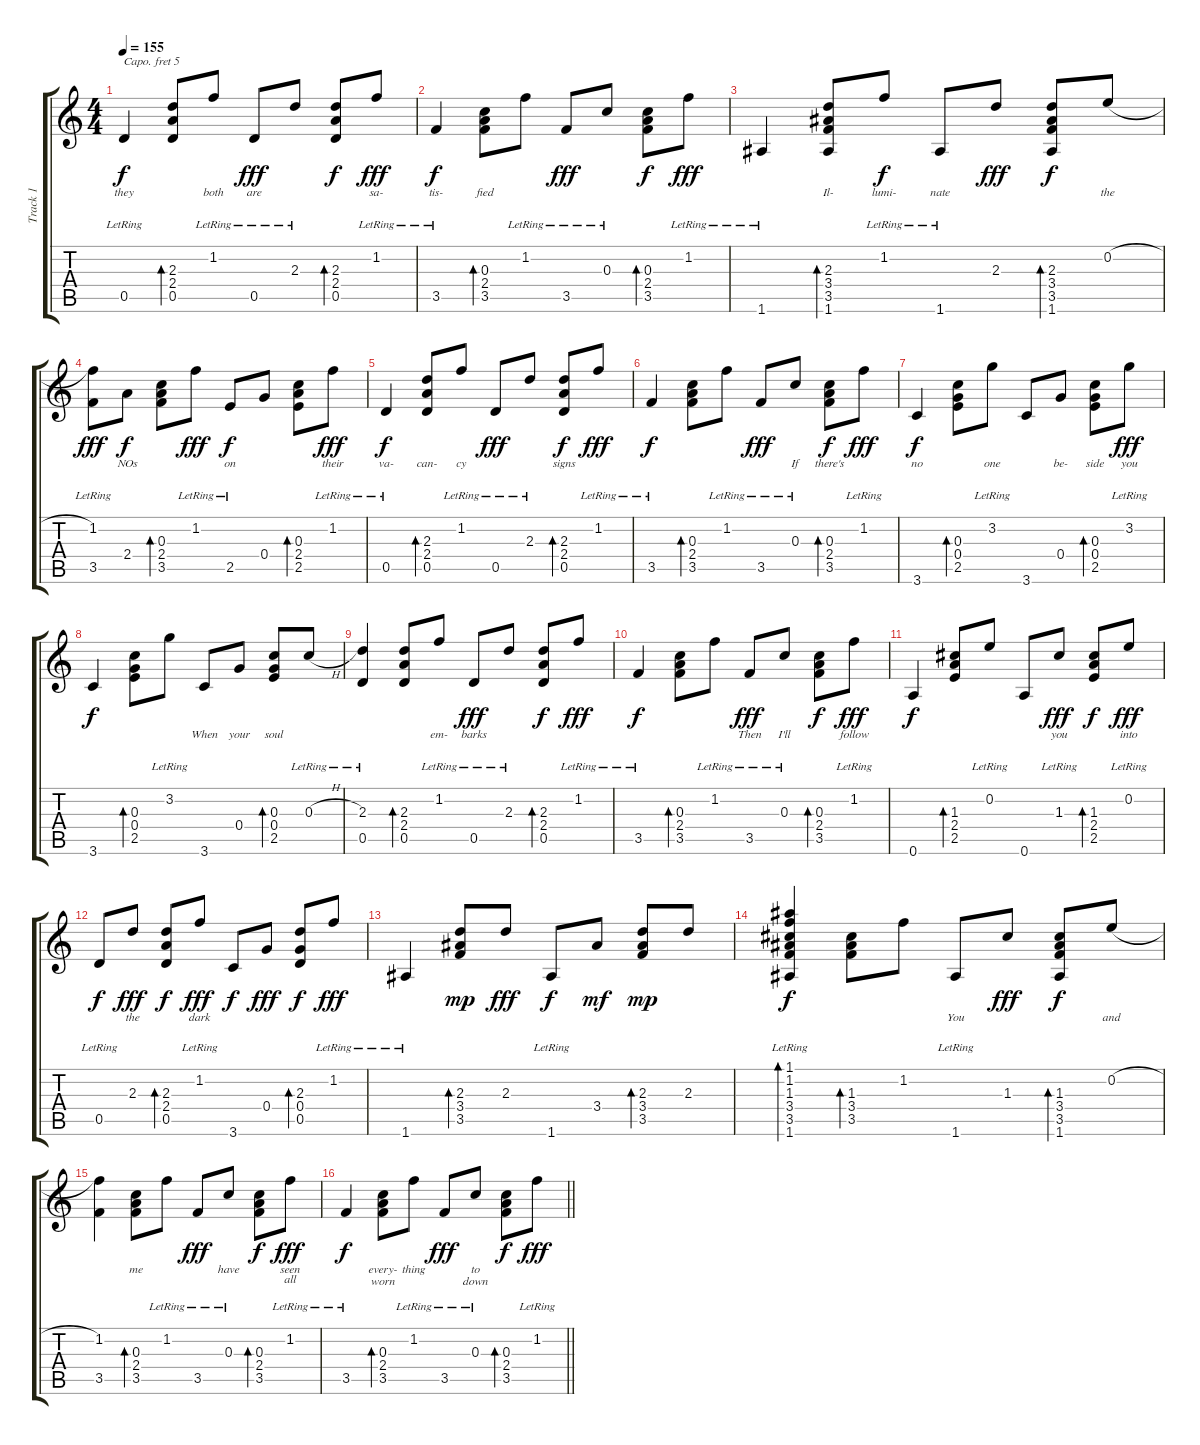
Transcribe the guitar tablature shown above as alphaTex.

\track ("Track 1" "Track 1") {instrument acousticguitarsteel}
\staff {score tabs}
\capo 5
\tuning (E4 B3 G3 D3 A2 E2) {hide}
\ts (4 4)
\tempo 155
\clef g2
\ks c
0.5{lr}.4{lyrics (0 "they") lyrics (1 "") lyrics (2 "") lyrics (3 "") lyrics (4 "") dy f} (2.3 2.4 0.5).8{bd 60 lyrics (0 "") lyrics (1 "") lyrics (2 "") lyrics (3 "") lyrics (4 "")} 1.2{lr}.8{lyrics (0 "both") lyrics (1 "") lyrics (2 "") lyrics (3 "") lyrics (4 "")} 0.5{lr}.8{lyrics (0 "are") lyrics (1 "") lyrics (2 "") lyrics (3 "") lyrics (4 "") dy fff} 2.3{lr}.8{lyrics (0 "") lyrics (1 "") lyrics (2 "") lyrics (3 "") lyrics (4 "")} (2.3 2.4 0.5).8{bd 60 lyrics (0 "") lyrics (1 "") lyrics (2 "") lyrics (3 "") lyrics (4 "") dy f} 1.2{lr}.8{lyrics (0 "sa-") lyrics (1 "") lyrics (2 "") lyrics (3 "") lyrics (4 "") dy fff} |
3.5{lr}.4{lyrics (0 "tis-") lyrics (1 "") lyrics (2 "") lyrics (3 "") lyrics (4 "") dy f} (0.3 2.4 3.5).8{bd 60 lyrics (0 "fied") lyrics (1 "") lyrics (2 "") lyrics (3 "") lyrics (4 "")} 1.2{lr}.8{lyrics (0 "") lyrics (1 "") lyrics (2 "") lyrics (3 "") lyrics (4 "")} 3.5{lr}.8{lyrics (0 "") lyrics (1 "") lyrics (2 "") lyrics (3 "") lyrics (4 "") dy fff} 0.3{lr}.8{lyrics (0 "") lyrics (1 "") lyrics (2 "") lyrics (3 "") lyrics (4 "")} (0.3 2.4 3.5).8{bd 60 lyrics (0 "") lyrics (1 "") lyrics (2 "") lyrics (3 "") lyrics (4 "") dy f} 1.2{lr}.8{lyrics (0 "") lyrics (1 "") lyrics (2 "") lyrics (3 "") lyrics (4 "") dy fff} |
1.6{lr}.4{lyrics (0 "") lyrics (1 "") lyrics (2 "") lyrics (3 "") lyrics (4 "")} (2.3 3.4 3.5 1.6).8{bd 60 lyrics (0 "Il-") lyrics (1 "") lyrics (2 "") lyrics (3 "") lyrics (4 "")} 1.2{lr}.8{lyrics (0 "lumi-") lyrics (1 "") lyrics (2 "") lyrics (3 "") lyrics (4 "") dy f} 1.6{lr}.8{lyrics (0 "nate") lyrics (1 "") lyrics (2 "") lyrics (3 "") lyrics (4 "")} 2.3.8{lyrics (0 "") lyrics (1 "") lyrics (2 "") lyrics (3 "") lyrics (4 "") dy fff} (2.3 3.4 3.5 1.6).8{bd 60 lyrics (0 "") lyrics (1 "") lyrics (2 "") lyrics (3 "") lyrics (4 "") dy f} 0.2{h}.8{lyrics (0 "the") lyrics (1 "") lyrics (2 "") lyrics (3 "") lyrics (4 "")} |
(1.2 3.5{lr}).8{lyrics (0 "") lyrics (1 "") lyrics (2 "") lyrics (3 "") lyrics (4 "") dy fff} 2.4.8{lyrics (0 "NOs") lyrics (1 "") lyrics (2 "") lyrics (3 "") lyrics (4 "") dy f} (0.3 2.4 3.5).8{bd 60 lyrics (0 "") lyrics (1 "") lyrics (2 "") lyrics (3 "") lyrics (4 "")} 1.2{lr}.8{lyrics (0 "") lyrics (1 "") lyrics (2 "") lyrics (3 "") lyrics (4 "") dy fff} 2.5{lr}.8{lyrics (0 "on") lyrics (1 "") lyrics (2 "") lyrics (3 "") lyrics (4 "") dy f} 0.4.8{lyrics (0 "") lyrics (1 "") lyrics (2 "") lyrics (3 "") lyrics (4 "")} (0.3 2.4 2.5).8{bd 60 lyrics (0 "") lyrics (1 "") lyrics (2 "") lyrics (3 "") lyrics (4 "")} 1.2{lr}.8{lyrics (0 "their") lyrics (1 "") lyrics (2 "") lyrics (3 "") lyrics (4 "") dy fff} |
0.5{lr}.4{lyrics (0 "va-") lyrics (1 "") lyrics (2 "") lyrics (3 "") lyrics (4 "") dy f} (2.3 2.4 0.5).8{bd 60 lyrics (0 "can-") lyrics (1 "") lyrics (2 "") lyrics (3 "") lyrics (4 "")} 1.2{lr}.8{lyrics (0 "cy") lyrics (1 "") lyrics (2 "") lyrics (3 "") lyrics (4 "")} 0.5{lr}.8{lyrics (0 "") lyrics (1 "") lyrics (2 "") lyrics (3 "") lyrics (4 "") dy fff} 2.3{lr}.8{lyrics (0 "") lyrics (1 "") lyrics (2 "") lyrics (3 "") lyrics (4 "")} (2.3 2.4 0.5).8{bd 60 lyrics (0 "signs") lyrics (1 "") lyrics (2 "") lyrics (3 "") lyrics (4 "") dy f} 1.2{lr}.8{lyrics (0 "") lyrics (1 "") lyrics (2 "") lyrics (3 "") lyrics (4 "") dy fff} |
3.5{lr}.4{lyrics (0 "") lyrics (1 "") lyrics (2 "") lyrics (3 "") lyrics (4 "") dy f} (0.3 2.4 3.5).8{bd 60 lyrics (0 "") lyrics (1 "") lyrics (2 "") lyrics (3 "") lyrics (4 "")} 1.2{lr}.8{lyrics (0 "") lyrics (1 "") lyrics (2 "") lyrics (3 "") lyrics (4 "")} 3.5{lr}.8{lyrics (0 "") lyrics (1 "") lyrics (2 "") lyrics (3 "") lyrics (4 "") dy fff} 0.3{lr}.8{lyrics (0 "If") lyrics (1 "") lyrics (2 "") lyrics (3 "") lyrics (4 "")} (0.3 2.4 3.5).8{bd 60 lyrics (0 "there's") lyrics (1 "") lyrics (2 "") lyrics (3 "") lyrics (4 "") dy f} 1.2{lr}.8{lyrics (0 "") lyrics (1 "") lyrics (2 "") lyrics (3 "") lyrics (4 "") dy fff} |
3.6.4{lyrics (0 "no") lyrics (1 "") lyrics (2 "") lyrics (3 "") lyrics (4 "") dy f} (0.3 0.4 2.5).8{bd 60 lyrics (0 "") lyrics (1 "") lyrics (2 "") lyrics (3 "") lyrics (4 "")} 3.2{lr}.8{lyrics (0 "one") lyrics (1 "") lyrics (2 "") lyrics (3 "") lyrics (4 "")} 3.6.8{lyrics (0 "") lyrics (1 "") lyrics (2 "") lyrics (3 "") lyrics (4 "")} 0.4.8{lyrics (0 "be-") lyrics (1 "") lyrics (2 "") lyrics (3 "") lyrics (4 "")} (0.3 0.4 2.5).8{bd 60 lyrics (0 "side") lyrics (1 "") lyrics (2 "") lyrics (3 "") lyrics (4 "")} 3.2{lr}.8{lyrics (0 "you") lyrics (1 "") lyrics (2 "") lyrics (3 "") lyrics (4 "") dy fff} |
3.6.4{lyrics (0 "") lyrics (1 "") lyrics (2 "") lyrics (3 "") lyrics (4 "") dy f} (0.3 0.4 2.5).8{bd 60 lyrics (0 "") lyrics (1 "") lyrics (2 "") lyrics (3 "") lyrics (4 "")} 3.2{lr}.8{lyrics (0 "") lyrics (1 "") lyrics (2 "") lyrics (3 "") lyrics (4 "")} 3.6.8{lyrics (0 "When") lyrics (1 "") lyrics (2 "") lyrics (3 "") lyrics (4 "")} 0.4.8{lyrics (0 "your") lyrics (1 "") lyrics (2 "") lyrics (3 "") lyrics (4 "")} (0.3 0.4 2.5).8{bd 60 lyrics (0 "soul") lyrics (1 "") lyrics (2 "") lyrics (3 "") lyrics (4 "")} 0.3{h lr}.8{lyrics (0 "") lyrics (1 "") lyrics (2 "") lyrics (3 "") lyrics (4 "")} |
(2.3 0.5{lr}).4{lyrics (0 "") lyrics (1 "") lyrics (2 "") lyrics (3 "") lyrics (4 "")} (2.3 2.4 0.5).8{bd 60 lyrics (0 "") lyrics (1 "") lyrics (2 "") lyrics (3 "") lyrics (4 "")} 1.2{lr}.8{lyrics (0 "em-") lyrics (1 "") lyrics (2 "") lyrics (3 "") lyrics (4 "")} 0.5{lr}.8{lyrics (0 "barks") lyrics (1 "") lyrics (2 "") lyrics (3 "") lyrics (4 "") dy fff} 2.3{lr}.8{lyrics (0 "") lyrics (1 "") lyrics (2 "") lyrics (3 "") lyrics (4 "")} (2.3 2.4 0.5).8{bd 60 lyrics (0 "") lyrics (1 "") lyrics (2 "") lyrics (3 "") lyrics (4 "") dy f} 1.2{lr}.8{lyrics (0 "") lyrics (1 "") lyrics (2 "") lyrics (3 "") lyrics (4 "") dy fff} |
3.5{lr}.4{lyrics (0 "") lyrics (1 "") lyrics (2 "") lyrics (3 "") lyrics (4 "") dy f} (0.3 2.4 3.5).8{bd 60 lyrics (0 "") lyrics (1 "") lyrics (2 "") lyrics (3 "") lyrics (4 "")} 1.2{lr}.8{lyrics (0 "") lyrics (1 "") lyrics (2 "") lyrics (3 "") lyrics (4 "")} 3.5{lr}.8{lyrics (0 "Then") lyrics (1 "") lyrics (2 "") lyrics (3 "") lyrics (4 "") dy fff} 0.3{lr}.8{lyrics (0 "I'll") lyrics (1 "") lyrics (2 "") lyrics (3 "") lyrics (4 "")} (0.3 2.4 3.5).8{bd 60 lyrics (0 "") lyrics (1 "") lyrics (2 "") lyrics (3 "") lyrics (4 "") dy f} 1.2{lr}.8{lyrics (0 "follow") lyrics (1 "") lyrics (2 "") lyrics (3 "") lyrics (4 "") dy fff} |
0.6.4{lyrics (0 "") lyrics (1 "") lyrics (2 "") lyrics (3 "") lyrics (4 "") dy f} (1.3 2.4 2.5).8{bd 60 lyrics (0 "") lyrics (1 "") lyrics (2 "") lyrics (3 "") lyrics (4 "")} 0.2{lr}.8{lyrics (0 "") lyrics (1 "") lyrics (2 "") lyrics (3 "") lyrics (4 "")} 0.6.8{lyrics (0 "") lyrics (1 "") lyrics (2 "") lyrics (3 "") lyrics (4 "")} 1.3{lr}.8{lyrics (0 "you") lyrics (1 "") lyrics (2 "") lyrics (3 "") lyrics (4 "") dy fff} (1.3 2.4 2.5).8{bd 60 lyrics (0 "") lyrics (1 "") lyrics (2 "") lyrics (3 "") lyrics (4 "") dy f} 0.2{lr}.8{lyrics (0 "into") lyrics (1 "") lyrics (2 "") lyrics (3 "") lyrics (4 "") dy fff} |
0.5{lr}.8{lyrics (0 "") lyrics (1 "") lyrics (2 "") lyrics (3 "") lyrics (4 "") dy f} 2.3.8{lyrics (0 "the") lyrics (1 "") lyrics (2 "") lyrics (3 "") lyrics (4 "") dy fff} (2.3 2.4 0.5).8{bd 60 lyrics (0 "") lyrics (1 "") lyrics (2 "") lyrics (3 "") lyrics (4 "") dy f} 1.2{lr}.8{lyrics (0 "dark") lyrics (1 "") lyrics (2 "") lyrics (3 "") lyrics (4 "") dy fff} 3.6.8{lyrics (0 "") lyrics (1 "") lyrics (2 "") lyrics (3 "") lyrics (4 "") dy f} 0.4.8{lyrics (0 "") lyrics (1 "") lyrics (2 "") lyrics (3 "") lyrics (4 "") dy fff} (2.3 0.4 0.5).8{bd 60 lyrics (0 "") lyrics (1 "") lyrics (2 "") lyrics (3 "") lyrics (4 "") dy f} 1.2{lr}.8{lyrics (0 "") lyrics (1 "") lyrics (2 "") lyrics (3 "") lyrics (4 "") dy fff} |
1.6{lr}.4{lyrics (0 "") lyrics (1 "") lyrics (2 "") lyrics (3 "") lyrics (4 "")} (2.3 3.4 3.5).8{bd 60 lyrics (0 "") lyrics (1 "") lyrics (2 "") lyrics (3 "") lyrics (4 "") dy mp} 2.3.8{lyrics (0 "") lyrics (1 "") lyrics (2 "") lyrics (3 "") lyrics (4 "") dy fff} 1.6{lr}.8{lyrics (0 "") lyrics (1 "") lyrics (2 "") lyrics (3 "") lyrics (4 "") dy f} 3.4.8{lyrics (0 "") lyrics (1 "") lyrics (2 "") lyrics (3 "") lyrics (4 "") dy mf} (2.3 3.4 3.5).8{bd 60 lyrics (0 "") lyrics (1 "") lyrics (2 "") lyrics (3 "") lyrics (4 "") dy mp} 2.3.8{lyrics (0 "") lyrics (1 "") lyrics (2 "") lyrics (3 "") lyrics (4 "")} |
(1.1{lr} 1.2{lr} 1.3{lr} 3.4{lr} 3.5{lr} 1.6{lr}).4{bd 120 lyrics (0 "") lyrics (1 "") lyrics (2 "") lyrics (3 "") lyrics (4 "") dy f} (1.3 3.4 3.5).8{bd 60 lyrics (0 "") lyrics (1 "") lyrics (2 "") lyrics (3 "") lyrics (4 "")} 1.2.8{lyrics (0 "") lyrics (1 "") lyrics (2 "") lyrics (3 "") lyrics (4 "")} 1.6{lr}.8{lyrics (0 "You") lyrics (1 "") lyrics (2 "") lyrics (3 "") lyrics (4 "")} 1.3.8{lyrics (0 "") lyrics (1 "") lyrics (2 "") lyrics (3 "") lyrics (4 "") dy fff} (1.3 3.4 3.5 1.6).8{bd 60 lyrics (0 "") lyrics (1 "") lyrics (2 "") lyrics (3 "") lyrics (4 "") dy f} 0.2{h}.8{lyrics (0 "and") lyrics (1 "") lyrics (2 "") lyrics (3 "") lyrics (4 "")} |
(1.2 3.5).4{lyrics (0 "") lyrics (1 "") lyrics (2 "") lyrics (3 "") lyrics (4 "")} (0.3 2.4 3.5).8{bd 60 lyrics (0 "me") lyrics (1 "") lyrics (2 "") lyrics (3 "") lyrics (4 "")} 1.2{lr}.8{lyrics (0 "") lyrics (1 "") lyrics (2 "") lyrics (3 "") lyrics (4 "")} 3.5{lr}.8{lyrics (0 "") lyrics (1 "") lyrics (2 "") lyrics (3 "") lyrics (4 "") dy fff} 0.3{lr}.8{lyrics (0 "have") lyrics (1 "") lyrics (2 "") lyrics (3 "") lyrics (4 "")} (0.3 2.4 3.5).8{bd 60 lyrics (0 "") lyrics (1 "") lyrics (2 "") lyrics (3 "") lyrics (4 "") dy f} 1.2{lr}.8{lyrics (0 "seen") lyrics (1 "all") lyrics (2 "") lyrics (3 "") lyrics (4 "") dy fff} |
\barLineRight lightlight
3.5{lr}.4{lyrics (0 "") lyrics (1 "") lyrics (2 "") lyrics (3 "") lyrics (4 "") dy f} (0.3 2.4 3.5).8{bd 60 lyrics (0 "every-") lyrics (1 "worn") lyrics (2 "") lyrics (3 "") lyrics (4 "")} 1.2{lr}.8{lyrics (0 "thing") lyrics (1 "") lyrics (2 "") lyrics (3 "") lyrics (4 "")} 3.5{lr}.8{lyrics (0 "") lyrics (1 "") lyrics (2 "") lyrics (3 "") lyrics (4 "") dy fff} 0.3{lr}.8{lyrics (0 "to") lyrics (1 "down") lyrics (2 "") lyrics (3 "") lyrics (4 "")} (0.3 2.4 3.5).8{bd 60 lyrics (0 "") lyrics (1 "") lyrics (2 "") lyrics (3 "") lyrics (4 "") dy f} 1.2{lr}.8{lyrics (0 "") lyrics (1 "") lyrics (2 "") lyrics (3 "") lyrics (4 "") dy fff}
